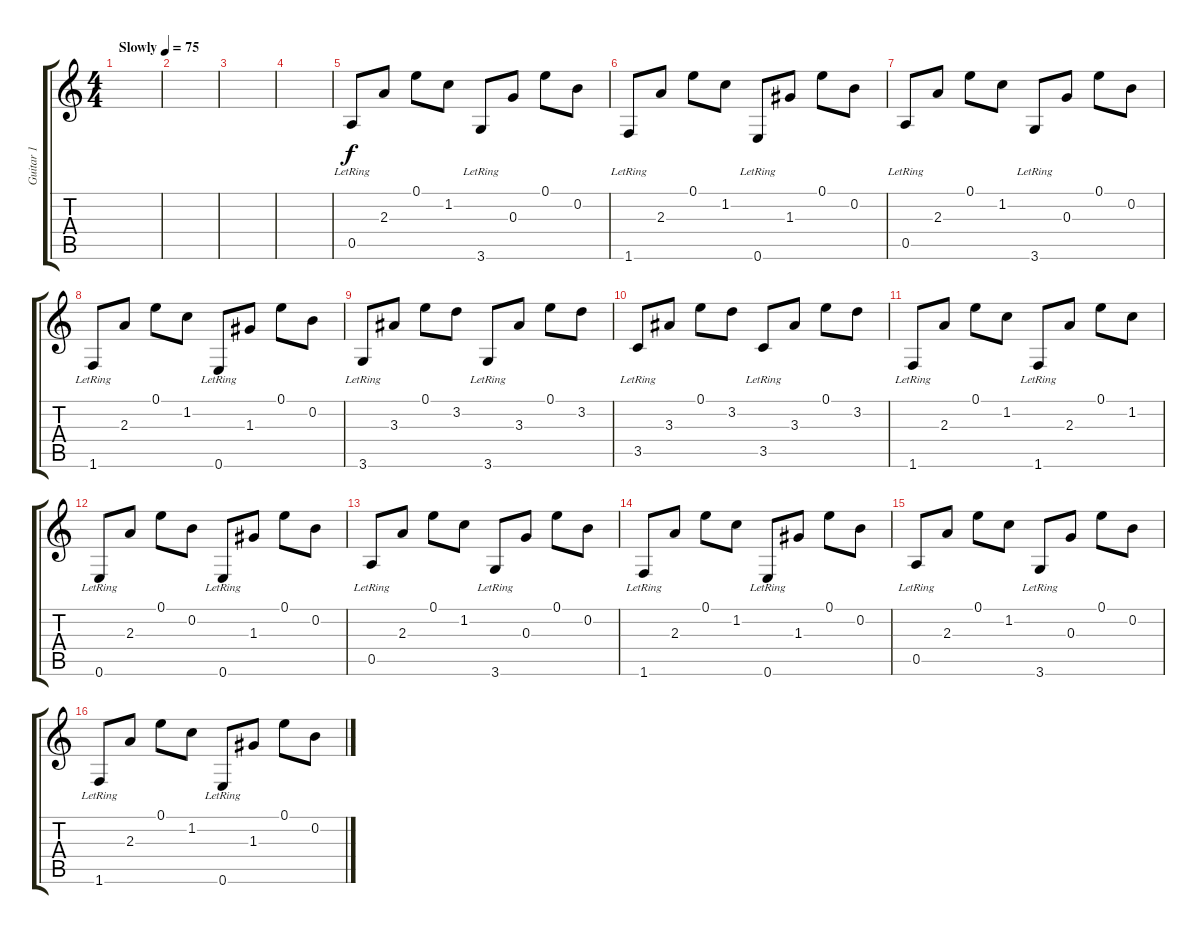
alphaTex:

\track ("Guitar 1" "Guitar 1") {instrument electricguitarclean}
\staff {score tabs}
\tuning (E4 B3 G3 D3 A2 E2) {hide}
\ts (4 4)
\tempo (75 "Slowly")
\clef g2
\ks c
|
|
|
|
0.5{lr}.8 2.3.8 0.1.8 1.2.8 3.6{lr}.8 0.3.8 0.1.8 0.2.8 |
1.6{lr}.8 2.3.8 0.1.8 1.2.8 0.6{lr}.8 1.3.8 0.1.8 0.2.8 |
0.5{lr}.8 2.3.8 0.1.8 1.2.8 3.6{lr}.8 0.3.8 0.1.8 0.2.8 |
1.6{lr}.8 2.3.8 0.1.8 1.2.8 0.6{lr}.8 1.3.8 0.1.8 0.2.8 |
3.6{lr}.8 3.3.8 0.1.8 3.2.8 3.6{lr}.8 3.3.8 0.1.8 3.2.8 |
3.5{lr}.8 3.3.8 0.1.8 3.2.8 3.5{lr}.8 3.3.8 0.1.8 3.2.8 |
1.6{lr}.8 2.3.8 0.1.8 1.2.8 1.6{lr}.8 2.3.8 0.1.8 1.2.8 |
0.6{lr}.8 2.3.8 0.1.8 0.2.8 0.6{lr}.8 1.3.8 0.1.8 0.2.8 |
0.5{lr}.8 2.3.8 0.1.8 1.2.8 3.6{lr}.8 0.3.8 0.1.8 0.2.8 |
1.6{lr}.8 2.3.8 0.1.8 1.2.8 0.6{lr}.8 1.3.8 0.1.8 0.2.8 |
0.5{lr}.8 2.3.8 0.1.8 1.2.8 3.6{lr}.8 0.3.8 0.1.8 0.2.8 |
1.6{lr}.8 2.3.8 0.1.8 1.2.8 0.6{lr}.8 1.3.8 0.1.8 0.2.8
